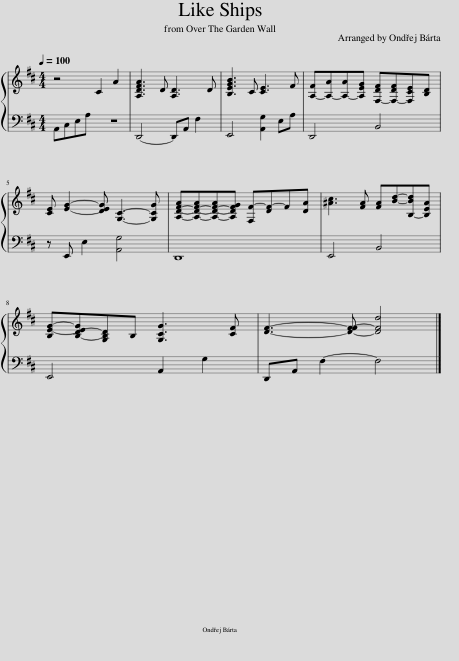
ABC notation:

X:1
%%score { 1 | 2 }
L:1/8
Q:1/4=100
M:4/4
I:linebreak $
K:D
V:1 treble
V:2 bass
V:1
 z4 C2 A2 | [A,DFA]3 D [A,D]3 D | [B,EGB]3 C [CE]3 F | [A,-F][A,-A][A,-A][A,EG] [F,-DF][F,-DF][F,CE][B,D] |$ [CE] [EG]2- [DEG] [G,C]3- [G,CG] | %5
 [A,-D-F-A][A,-D-F-A][A,-D-F-A][A,DFG] [F,F-][DF-]F[DA] | [^Ac]3 [FA] [FA][Bd]-[B,-Bd][B,EA] |$ [B,E-G-][B,-D-EG][G,B,D]B, [G,CG]3 [CF] | [DF]3- [D-F-F] [DFd]4 |] %9
V:2
 A,,C,E,A, z4 | D,,4- D,,A,, F,2 | E,,4 [A,,G,]2 E,A, | D,,4 B,,4 |$ z E,, E,2 [A,,G,]4 | %5
 D,,8 | E,,4 B,,4 |$ E,,4 A,,2 G,2 | D,,A,, F,2- F,4 |] %9
